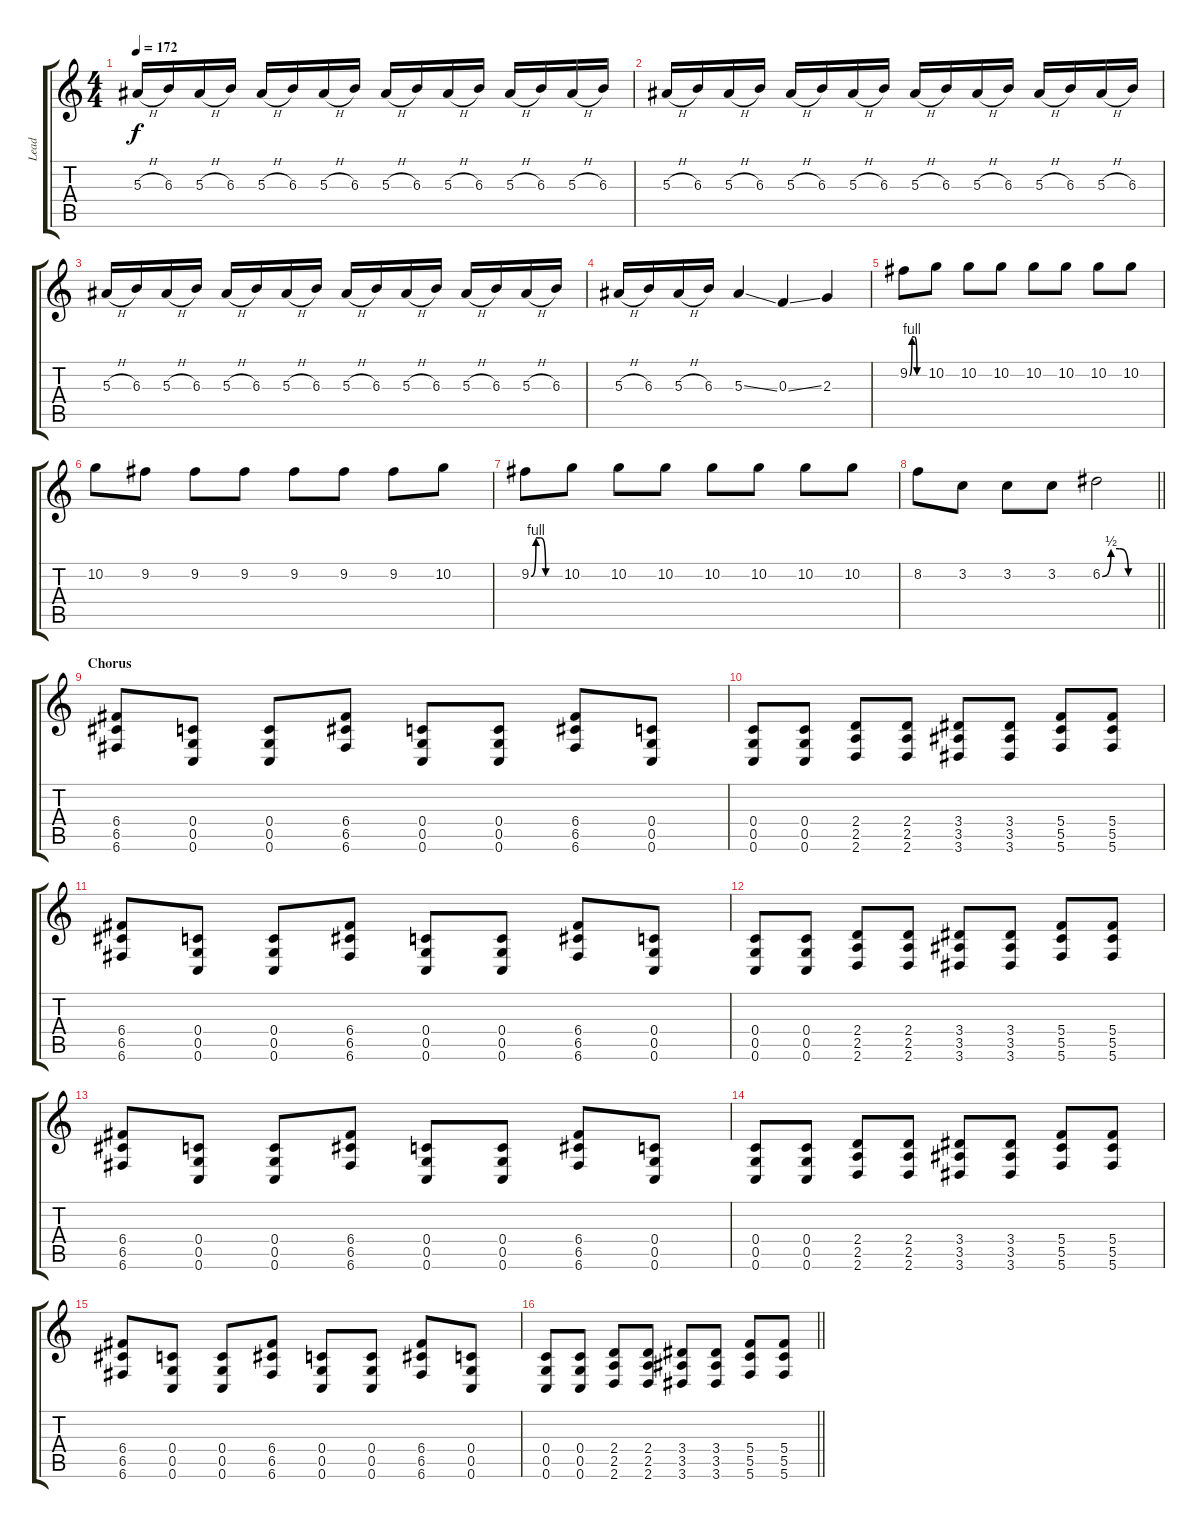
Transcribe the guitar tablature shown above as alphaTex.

\track ("Lead" "Lead") {instrument distortionguitar}
\staff {score tabs}
\tuning (D4 A3 F3 C3 G2 C2) {hide}
\ts (4 4)
\tempo 172
\clef g2
\ks c
5.3{h}.16{dy f} 6.3.16 5.3{h}.16 6.3.16 5.3{h}.16 6.3.16 5.3{h}.16 6.3.16 5.3{h}.16 6.3.16 5.3{h}.16 6.3.16 5.3{h}.16 6.3.16 5.3{h}.16 6.3.16 |
5.3{h}.16 6.3.16 5.3{h}.16 6.3.16 5.3{h}.16 6.3.16 5.3{h}.16 6.3.16 5.3{h}.16 6.3.16 5.3{h}.16 6.3.16 5.3{h}.16 6.3.16 5.3{h}.16 6.3.16 |
5.3{h}.16 6.3.16 5.3{h}.16 6.3.16 5.3{h}.16 6.3.16 5.3{h}.16 6.3.16 5.3{h}.16 6.3.16 5.3{h}.16 6.3.16 5.3{h}.16 6.3.16 5.3{h}.16 6.3.16 |
5.3{h}.16 6.3.16 5.3{h}.16 6.3.16 5.3{ss}.4 0.3{ss}.4 2.3.4 |
9.2{be (custom 0 0 10 4 20 4 30 0 60 0)}.8 10.2.8 10.2.8 10.2.8 10.2.8 10.2.8 10.2.8 10.2.8 |
10.2.8 9.2.8 9.2.8 9.2.8 9.2.8 9.2.8 9.2.8 10.2.8 |
9.2{be (custom 0 0 10 4 20 4 30 0 60 0)}.8 10.2.8 10.2.8 10.2.8 10.2.8 10.2.8 10.2.8 10.2.8 |
\barLineRight lightlight
8.2.8 3.2.8 3.2.8 3.2.8 6.2{be (custom 0 0 10 2 20 2 30 0 60 0)}.2 |
\section ("" "Chorus")
(6.4 6.5 6.6).8 (0.4 0.5 0.6).8 (0.4 0.5 0.6).8 (6.4 6.5 6.6).8 (0.4 0.5 0.6).8 (0.4 0.5 0.6).8 (6.4 6.5 6.6).8 (0.4 0.5 0.6).8 |
(0.4 0.5 0.6).8 (0.4 0.5 0.6).8 (2.4 2.5 2.6).8 (2.4 2.5 2.6).8 (3.4 3.5 3.6).8 (3.4 3.5 3.6).8 (5.4 5.5 5.6).8 (5.4 5.5 5.6).8 |
(6.4 6.5 6.6).8 (0.4 0.5 0.6).8 (0.4 0.5 0.6).8 (6.4 6.5 6.6).8 (0.4 0.5 0.6).8 (0.4 0.5 0.6).8 (6.4 6.5 6.6).8 (0.4 0.5 0.6).8 |
(0.4 0.5 0.6).8 (0.4 0.5 0.6).8 (2.4 2.5 2.6).8 (2.4 2.5 2.6).8 (3.4 3.5 3.6).8 (3.4 3.5 3.6).8 (5.4 5.5 5.6).8 (5.4 5.5 5.6).8 |
(6.4 6.5 6.6).8 (0.4 0.5 0.6).8 (0.4 0.5 0.6).8 (6.4 6.5 6.6).8 (0.4 0.5 0.6).8 (0.4 0.5 0.6).8 (6.4 6.5 6.6).8 (0.4 0.5 0.6).8 |
(0.4 0.5 0.6).8 (0.4 0.5 0.6).8 (2.4 2.5 2.6).8 (2.4 2.5 2.6).8 (3.4 3.5 3.6).8 (3.4 3.5 3.6).8 (5.4 5.5 5.6).8 (5.4 5.5 5.6).8 |
(6.4 6.5 6.6).8 (0.4 0.5 0.6).8 (0.4 0.5 0.6).8 (6.4 6.5 6.6).8 (0.4 0.5 0.6).8 (0.4 0.5 0.6).8 (6.4 6.5 6.6).8 (0.4 0.5 0.6).8 |
\barLineRight lightlight
(0.4 0.5 0.6).8 (0.4 0.5 0.6).8 (2.4 2.5 2.6).8 (2.4 2.5 2.6).8 (3.4 3.5 3.6).8 (3.4 3.5 3.6).8 (5.4 5.5 5.6).8 (5.4 5.5 5.6).8
